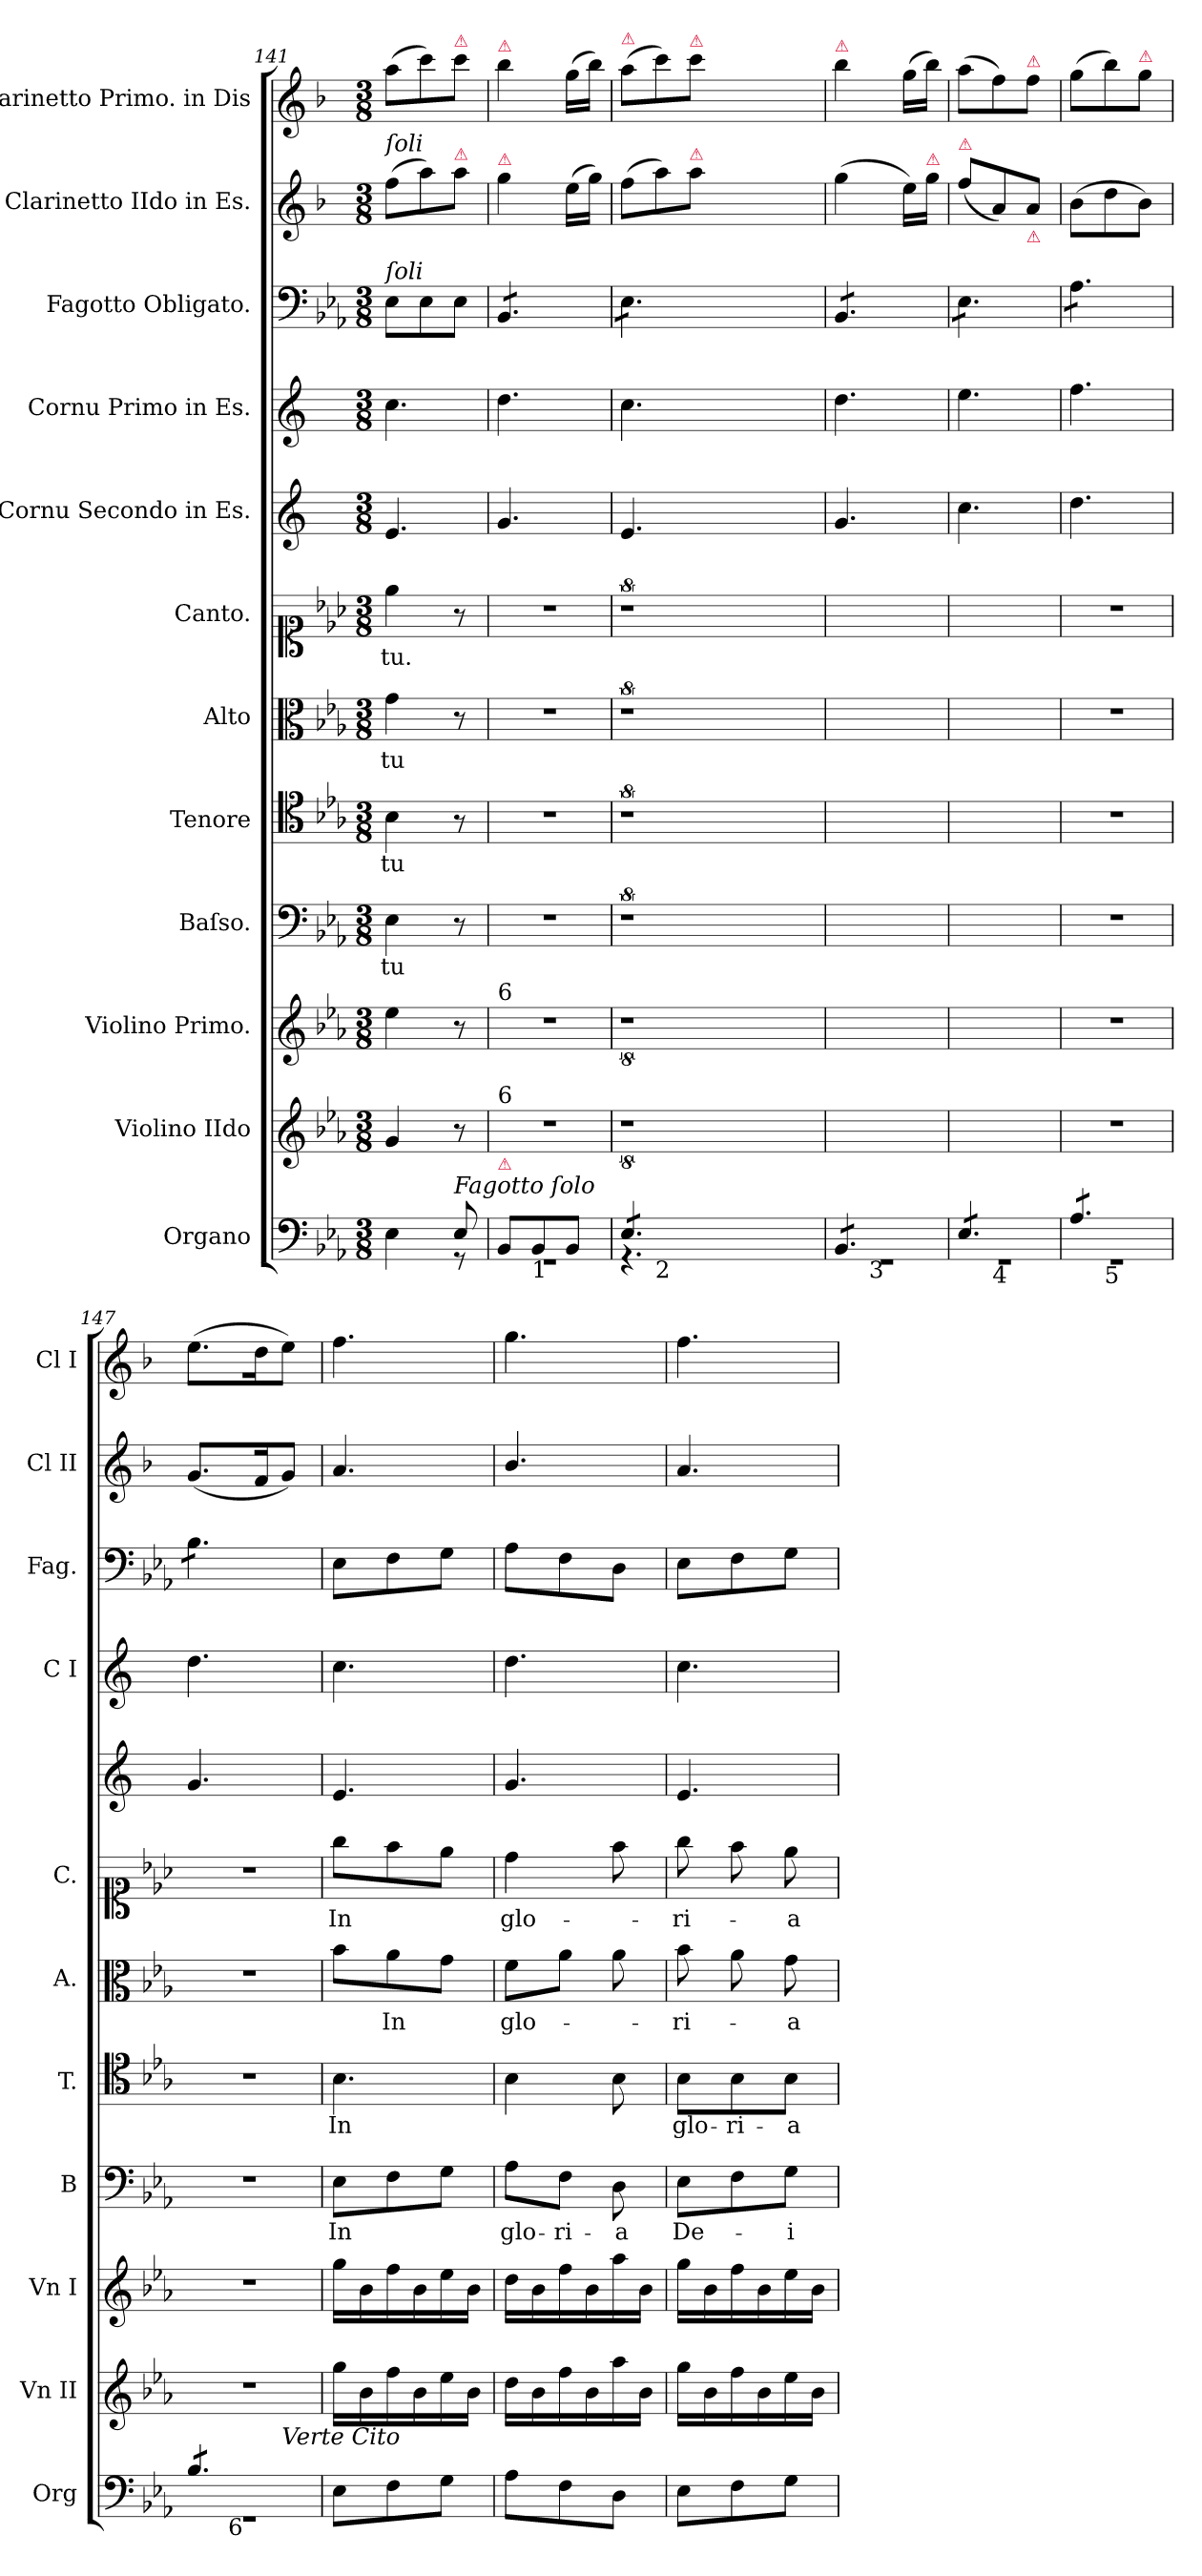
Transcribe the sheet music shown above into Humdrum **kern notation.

**kern	**kern	**kern	**kern	**text	**kern	**text	**kern	**text	**kern	**text	**kern	**dynam	**kern	**dynam	**kern	**kern	**dynam	**kern	**dynam
*part12	*part11	*part10	*part9	*part9	*part8	*part8	*part7	*part7	*part6	*part6	*part5	*part5	*part4	*part4	*part3	*part2	*part2	*part1	*part1
*staff12	*staff11	*staff10	*staff9	*staff9	*staff8	*staff8	*staff7	*staff7	*staff6	*staff6	*staff5	*staff5	*staff4	*staff4	*staff3	*staff2	*staff2	*staff1	*staff1
*I"Organo	*I"Violino IIdo	*I"Violino Primo.	*I"Baſso.	*	*I"Tenore	*	*I"Alto	*	*I"Canto.	*	*I"Cornu Secondo in Es.	*	*I"Cornu Primo in Es.	*	*I"Fagotto Obligato.	*I"Clarinetto IIdo in Es.	*	*I"Clarinetto Primo. in Dis	*
*I'Org	*I'Vn II	*I'Vn I	*I'B	*	*I'T.	*	*I'A.	*	*I'C.	*	*	*	*I'C I	*	*I'Fag.	*I'Cl II	*	*I'Cl I	*
*clefF4	*clefG2	*clefG2	*clefF4	*	*clefC4	*	*clefC3	*	*clefC1	*	*clefG2	*	*clefG2	*	*clefF4	*clefG2	*	*clefG2	*
*	*	*	*	*	*	*	*	*	*	*	*ITrd5c9	*	*ITrd5c9	*	*	*ITrd1c2	*	*ITrd1c2	*
*k[b-e-a-]	*k[b-e-a-]	*k[b-e-a-]	*k[b-e-a-]	*	*k[b-e-a-]	*	*k[b-e-a-]	*	*k[b-e-a-]	*	*k[b-e-a-]	*	*k[b-e-a-]	*	*k[b-e-a-]	*k[b-e-a-]	*	*k[b-e-a-]	*
*M3/8	*M3/8	*M3/8	*M3/8	*	*M3/8	*	*M3/8	*	*M3/8	*	*M3/8	*	*M3/8	*	*M3/8	*M3/8	*	*M3/8	*
=141	=141	=141	=141	=141	=141	=141	=141	=141	=141	=141	=141	=141	=141	=141	=141	=141	=141	=141	=141
*^	*	*	*	*	*	*	*	*	*	*	*	*	*	*	*	*	*	*	*
!	!	!	!	!	!	!	!	!	!	!	!	!	!	!	!	!	!LO:TX:a:i:t=ſoli	!	!	!
!	!	!	!	!	!	!	!	!	!	!	!	!	!	!	!	!LO:TX:a:i:t=ſoli	!	!	!	!
4rGGyy	4E-\	4g/	4ee-\	4E-\	-tu	4B-\	-tu	4g\	-tu	4ee-\	-tu.	4.G/	.	4.e-\	.	8E-\L	(>8ee-\L	.	(>8gg\L	.
.	.	.	.	.	.	.	.	.	.	.	.	.	.	.	.	8E-\	8gg\)	.	8bb-\)	.
!	!	!	!	!	!	!	!	!	!	!	!	!	!	!	!	!	!	!	!LO:TX:a:color=crimson:t=⚠	!
!	!	!	!	!	!	!	!	!	!	!	!	!	!	!	!	!	!LO:TX:a:color=crimson:t=⚠	!	!	!
!LO:TX:a:i:t=Fagotto ſolo	!	!	!	!	!	!	!	!	!	!	!	!	!	!	!	!	!	!	!	!
8E-!/	8r	8r	8r	8r	.	8r	.	8r	.	8r	.	.	.	.	.	8E-\J	8gg\J	.	8bb-\J	.
=142	=142	=142	=142	=142	=142	=142	=142	=142	=142	=142	=142	=142	=142	=142	=142	=142	=142	=142	=142	=142
!	!	!	!	!	!	!	!	!	!	!	!	!	!	!	!	!	!	!	!LO:TX:a:color=crimson:t=⚠	!
!	!	!	!	!	!	!	!	!	!	!	!	!	!	!	!	!	!LO:TX:a:color=crimson:t=⚠	!	!	!
!	!	!	!LO:TX:a:t=6	!	!	!	!	!	!	!	!	!	!	!	!	!	!	!	!	!
!	!	!LO:TX:a:t=6	!	!	!	!	!	!	!	!	!	!	!	!	!	!	!	!	!	!
!LO:TX:a:color=crimson:t=⚠	!	!	!	!	!	!	!	!	!	!	!	!	!	!	!	!	!	!	!	!
*	*	*	*	*	*	*	*	*	*	*	*	*	*	*	*	*tremolo	*	*	*	*
8BB-!/L	4.rGG	4.r	4.r	4.r	.	4.r	.	4.r	.	4.r	.	4.B-/	.	4.f\	.	8BB-/L	4ff\	.	4aa-\	.
!LO:TX:b:t=1	!	!	!	!	!	!	!	!	!	!	!	!	!	!	!	!	!	!	!	!
8BB-!/	.	.	.	.	.	.	.	.	.	.	.	.	.	.	.	8BB-/	.	.	.	.
8BB-!/J	.	.	.	.	.	.	.	.	.	.	.	.	.	.	.	8BB-/J	(>16dd\LL	.	(>16ff\LL	.
.	.	.	.	.	.	.	.	.	.	.	.	.	.	.	.	.	16ff\JJ)	.	16aa-\JJ)	.
=143	=143	=143	=143	=143	=143	=143	=143	=143	=143	=143	=143	=143	=143	=143	=143	=143	=143	=143	=143	=143
!	!	!	!	!	!	!	!	!	!	!	!	!	!	!	!	!	!	!	!LO:TX:a:color=crimson:t=⚠	!
*	*^	*	*	*	*	*	*	*	*	*	*	*	*	*	*	*	*	*	*	*
*tremolo	*	*	*	*	*	*	*	*	*	*	*	*	*	*	*	*	*	*	*	*	*
8E-!/L	4.rGG	8ryy	8%9r	8%9r	8%9r	.	8%9r	.	8%9r	.	8%9r	.	4.G/	.	4.e-\	.	8E-\L	(>8ee-\L	.	(>8gg\L	.
!	!	!LO:TX:b:t=2	!	!	!	!	!	!	!	!	!	!	!	!	!	!	!	!	!	!	!
8E-!/	.	1ryy	.	.	.	.	.	.	.	.	.	.	.	.	.	.	8E-\	8gg\)	.	8bb-\)	.
!	!	!	!	!	!	!	!	!	!	!	!	!	!	!	!	!	!	!	!	!LO:TX:a:color=crimson:t=⚠	!
!	!	!	!	!	!	!	!	!	!	!	!	!	!	!	!	!	!	!LO:TX:a:color=crimson:t=⚠	!	!	!
8E-!/J	.	.	.	.	.	.	.	.	.	.	.	.	.	.	.	.	8E-\J	8gg\J	.	8bb-\J	.
2.ryy	2.ryy	.	.	.	.	.	.	.	.	.	.	.	2.ryy	.	2.ryy	.	2.ryy	2.ryy	.	2.ryy	.
=144	=144	=144	=144	=144	=144	=144	=144	=144	=144	=144	=144	=144	=144	=144	=144	=144	=144	=144	=144	=144	=144
!	!	!	!	!	!	!	!	!	!	!	!	!	!	!	!	!	!	!	!	!LO:TX:a:color=crimson:t=⚠	!
8BB-!/L	4.rGG	8ryy	4.ryy	4.ryy	4.ryy	.	4.ryy	.	4.ryy	.	4.ryy	.	4.B-/	.	4.f\	.	8BB-/L	(>4ff\	.	4aa-\	.
!	!	!LO:TX:b:t=3	!	!	!	!	!	!	!	!	!	!	!	!	!	!	!	!	!	!	!
8BB-!/	.	4ryy	.	.	.	.	.	.	.	.	.	.	.	.	.	.	8BB-/	.	.	.	.
8BB-!/J	.	.	.	.	.	.	.	.	.	.	.	.	.	.	.	.	8BB-/J	16dd\LL)	.	(>16ff\LL	.
!	!	!	!	!	!	!	!	!	!	!	!	!	!	!	!	!	!	!LO:TX:a:color=crimson:t=⚠	!	!	!
.	.	.	.	.	.	.	.	.	.	.	.	.	.	.	.	.	.	16ff\JJ	.	16aa-\JJ)	.
=145	=145	=145	=145	=145	=145	=145	=145	=145	=145	=145	=145	=145	=145	=145	=145	=145	=145	=145	=145	=145	=145
!	!	!	!	!	!	!	!	!	!	!	!	!	!	!	!	!	!	!LO:TX:a:color=crimson:t=⚠	!	!	!
8E-!/L	4.rGG	8ryy	4.ryy	4.ryy	4.ryy	.	4.ryy	.	4.ryy	.	4.ryy	.	4.e-\	.	4.g\	.	8E-\L	(<8ee-\L	.	(>8gg\L	.
!	!	!LO:TX:b:t=4	!	!	!	!	!	!	!	!	!	!	!	!	!	!	!	!	!	!	!
8E-!/	.	4ryy	.	.	.	.	.	.	.	.	.	.	.	.	.	.	8E-\	8g/)	.	8ee-\)	.
!	!	!	!	!	!	!	!	!	!	!	!	!	!	!	!	!	!	!	!	!LO:TX:a:color=crimson:t=⚠	!
!	!	!	!	!	!	!	!	!	!	!	!	!	!	!	!	!	!	!LO:TX:b:color=crimson:t=⚠	!	!	!
8E-!/J	.	.	.	.	.	.	.	.	.	.	.	.	.	.	.	.	8E-\J	8g/J	.	8ee-\J	.
=146	=146	=146	=146	=146	=146	=146	=146	=146	=146	=146	=146	=146	=146	=146	=146	=146	=146	=146	=146	=146	=146
8A-!/L	4.rGG	8ryy	4.r	4.r	4.r	.	4.r	.	4.r	.	4.r	.	4.f\	.	4.a-\	.	8A-\L	(>8a-\L	.	(>8ff\L	.
!	!	!LO:TX:b:t=5	!	!	!	!	!	!	!	!	!	!	!	!	!	!	!	!	!	!	!
8A-!/	.	4ryy	.	.	.	.	.	.	.	.	.	.	.	.	.	.	8A-\	8cc\	.	8aa-\)	.
!	!	!	!	!	!	!	!	!	!	!	!	!	!	!	!	!	!	!	!	!LO:TX:a:color=crimson:t=⚠	!
8A-!/J	.	.	.	.	.	.	.	.	.	.	.	.	.	.	.	.	8A-\J	8a-\J)	.	8ff\J	.
=147	=147	=147	=147	=147	=147	=147	=147	=147	=147	=147	=147	=147	=147	=147	=147	=147	=147	=147	=147	=147	=147
!	!	!	!	!	!	!	!	!	!	!	!	!	!	!LO:DY:a	!	!	!	!	!	!	!
*	*	*	*^	*	*	*	*	*	*	*	*	*	*	*	*	*	*	*	*	*	*
8B-!/L	4.rGG	8ryy	4.r	4ryy	4.r	4.r	.	4.r	.	4.r	.	4.r	.	4.B-/	forte	4.f\	.	8B-\L	(<8.f/L	.	(>8.dd\L	.
!	!	!LO:TX:b:t=6	!	!	!	!	!	!	!	!	!	!	!	!	!	!	!	!	!	!	!	!
8B-!/	.	4ryy	.	.	.	.	.	.	.	.	.	.	.	.	.	.	.	8B-\	.	.	.	.
.	.	.	.	.	.	.	.	.	.	.	.	.	.	.	.	.	.	.	16e-/K	.	16cc\K	.
!	!	!	!	!LO:TX:b:i:t=Verte Cito	!	!	!	!	!	!	!	!	!	!	!	!	!	!	!	!	!	!
!	!	!	!	!	!	!	!	!	!	!	!	!	!	!	!	!	!	!	!	!	!	!LO:DY:a
8B-!/J	.	.	.	8ryy	.	.	.	.	.	.	.	.	.	.	.	.	.	8B-\J	8f/J)	.	8dd\J)	forte
*	*	*	*	*	*	*	*	*	*	*	*	*	*	*	*	*	*	*Xtremolo	*	*	*	*
*Xtremolo	*	*	*	*	*	*	*	*	*	*	*	*	*	*	*	*	*	*	*	*	*	*
=148	=148	=148	=148	=148	=148	=148	=148	=148	=148	=148	=148	=148	=148	=148	=148	=148	=148	=148	=148	=148	=148	=148
!LO:TX:a:i:t=Organo	!	!	!	!	!	!	!	!	!	!	!	!	!	!	!	!	!	!	!	!	!	!
!	!	!	!	!	!	!	!	!	!	!	!	!	!	!	!	!	!LO:DY:a	!	!	!	!	!
*v	*v	*v	*	*	*	*	*	*	*	*	*	*	*	*	*	*	*	*	*	*	*	*
*	*v	*v	*	*	*	*	*	*	*	*	*	*	*	*	*	*	*	*	*	*
8E-\L	16gg\LL	16gg\LL	8E-\L	In	4.B-\	In	8b-\L	.	8gg\L	In	4.G/	.	4.e-\	forte	8E-\L	4.g/	.	4.ee-\	.
.	16b-\	16b-\	.	.	.	.	.	.	.	.	.	.	.	.	.	.	.	.	.
8F\	16ff\	16ff\	8F\	.	.	.	8a-\	In	8ff\	.	.	.	.	.	8F\	.	.	.	.
.	16b-\	16b-\	.	.	.	.	.	.	.	.	.	.	.	.	.	.	.	.	.
8G\J	16ee-\	16ee-\	8G\J	.	.	.	8g\J	.	8ee-\J	.	.	.	.	.	8G\J	.	.	.	.
.	16b-\JJ	16b-\JJ	.	.	.	.	.	.	.	.	.	.	.	.	.	.	.	.	.
=149	=149	=149	=149	=149	=149	=149	=149	=149	=149	=149	=149	=149	=149	=149	=149	=149	=149	=149	=149
!	!	!	!	!	!	!	!	!	!	!	!	!	!	!	!	!	!LO:DY:a	!	!
8A-\L	16dd\LL	16dd\LL	8A-\L	glo-	4B-\	.	8f\L	glo-	4dd\	glo-	4.B-/	.	4.f\	.	8A-\L	4.a-/	forte	4.ff\	.
.	16b-\	16b-\	.	.	.	.	.	.	.	.	.	.	.	.	.	.	.	.	.
8F\	16ff\	16ff\	8F\J	-ri-	.	.	8a-\J	.	.	.	.	.	.	.	8F\	.	.	.	.
.	16b-\	16b-\	.	.	.	.	.	.	.	.	.	.	.	.	.	.	.	.	.
8D\J	16aa-\	16aa-\	8D\	-a	8B-\	.	8a-\	.	8ff\	.	.	.	.	.	8D\J	.	.	.	.
.	16b-\JJ	16b-\JJ	.	.	.	.	.	.	.	.	.	.	.	.	.	.	.	.	.
=150	=150	=150	=150	=150	=150	=150	=150	=150	=150	=150	=150	=150	=150	=150	=150	=150	=150	=150	=150
8E-\L	16gg\LL	16gg\LL	8E-\L	De-	8B-\L	glo-	8b-\	-ri-	8gg\	-ri-	4.G/	.	4.e-\	.	8E-\L	4.g/	.	4.ee-\	.
.	16b-\	16b-\	.	.	.	.	.	.	.	.	.	.	.	.	.	.	.	.	.
8F\	16ff\	16ff\	8F\	.	8B-\	-ri-	8a-\	.	8ff\	.	.	.	.	.	8F\	.	.	.	.
.	16b-\	16b-\	.	.	.	.	.	.	.	.	.	.	.	.	.	.	.	.	.
8G\J	16ee-\	16ee-\	8G\J	-i	8B-\J	-a	8g\	-a	8ee-\	-a	.	.	.	.	8G\J	.	.	.	.
.	16b-\JJ	16b-\JJ	.	.	.	.	.	.	.	.	.	.	.	.	.	.	.	.	.
=	=	=	=	=	=	=	=	=	=	=	=	=	=	=	=	=	=	=	=
*-	*-	*-	*-	*-	*-	*-	*-	*-	*-	*-	*-	*-	*-	*-	*-	*-	*-	*-	*-
